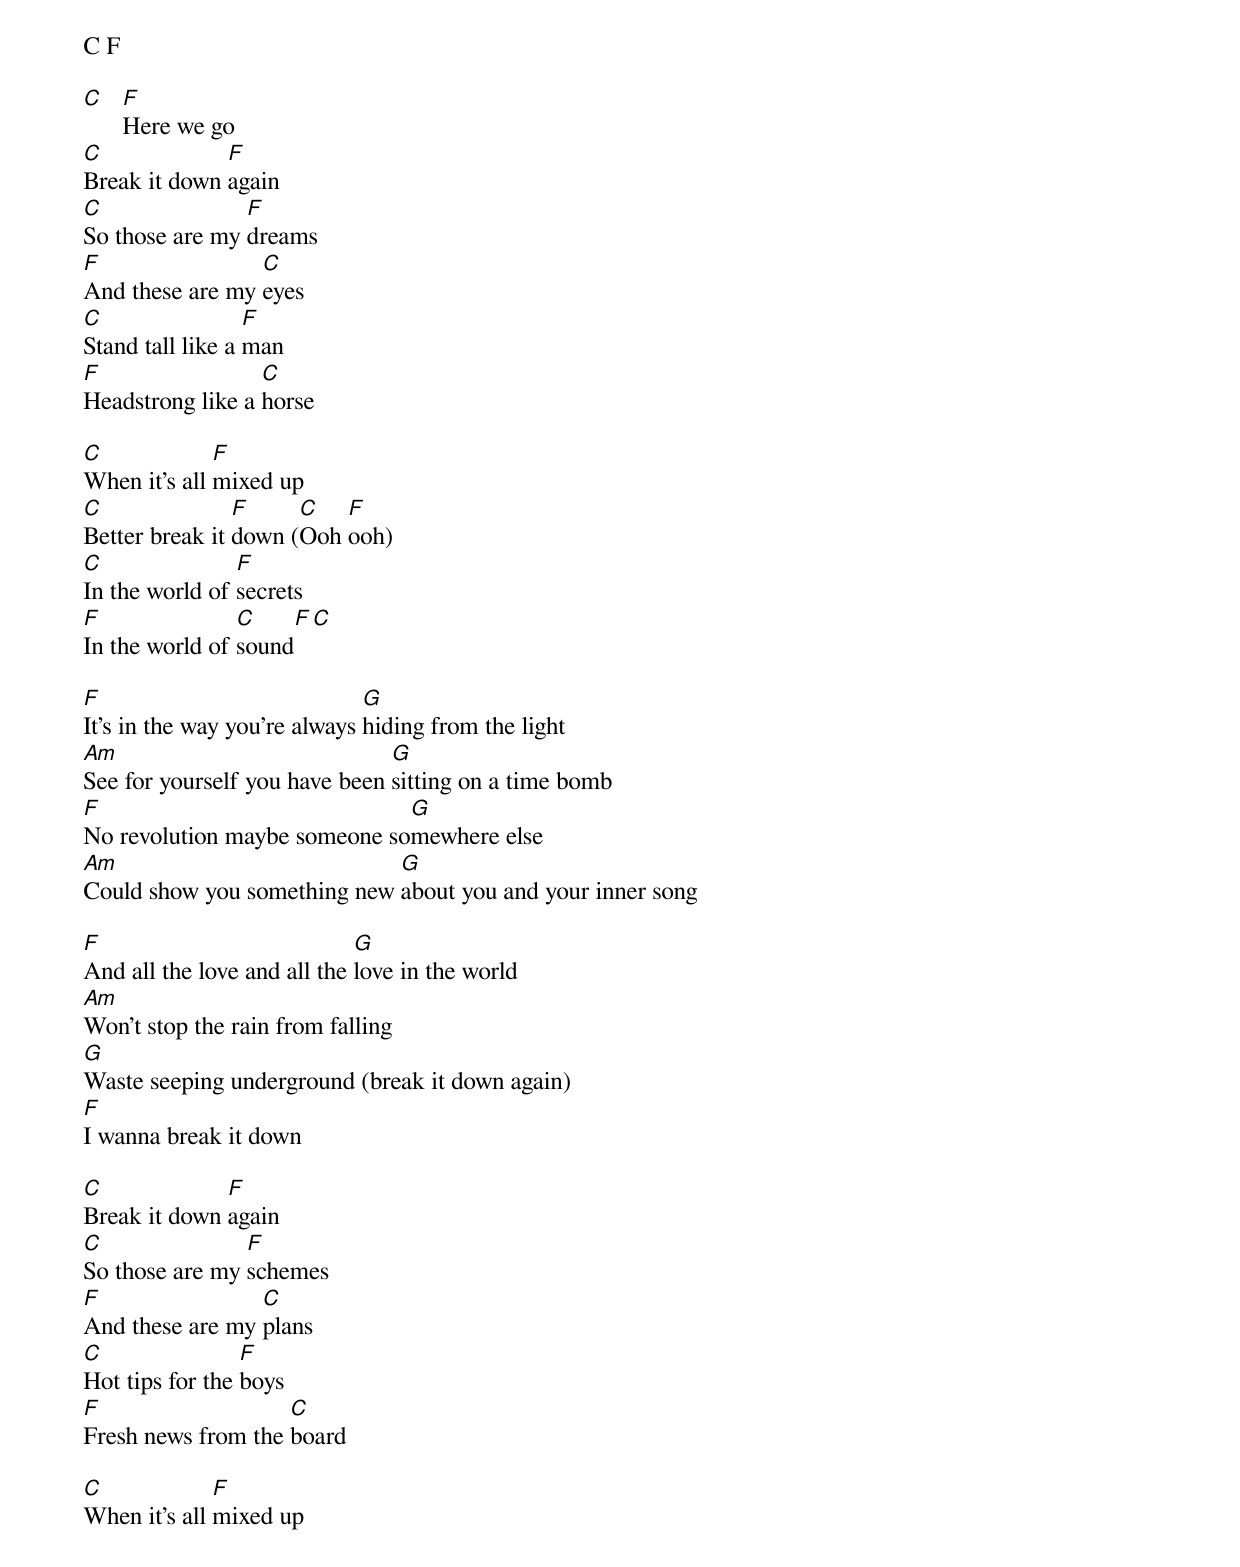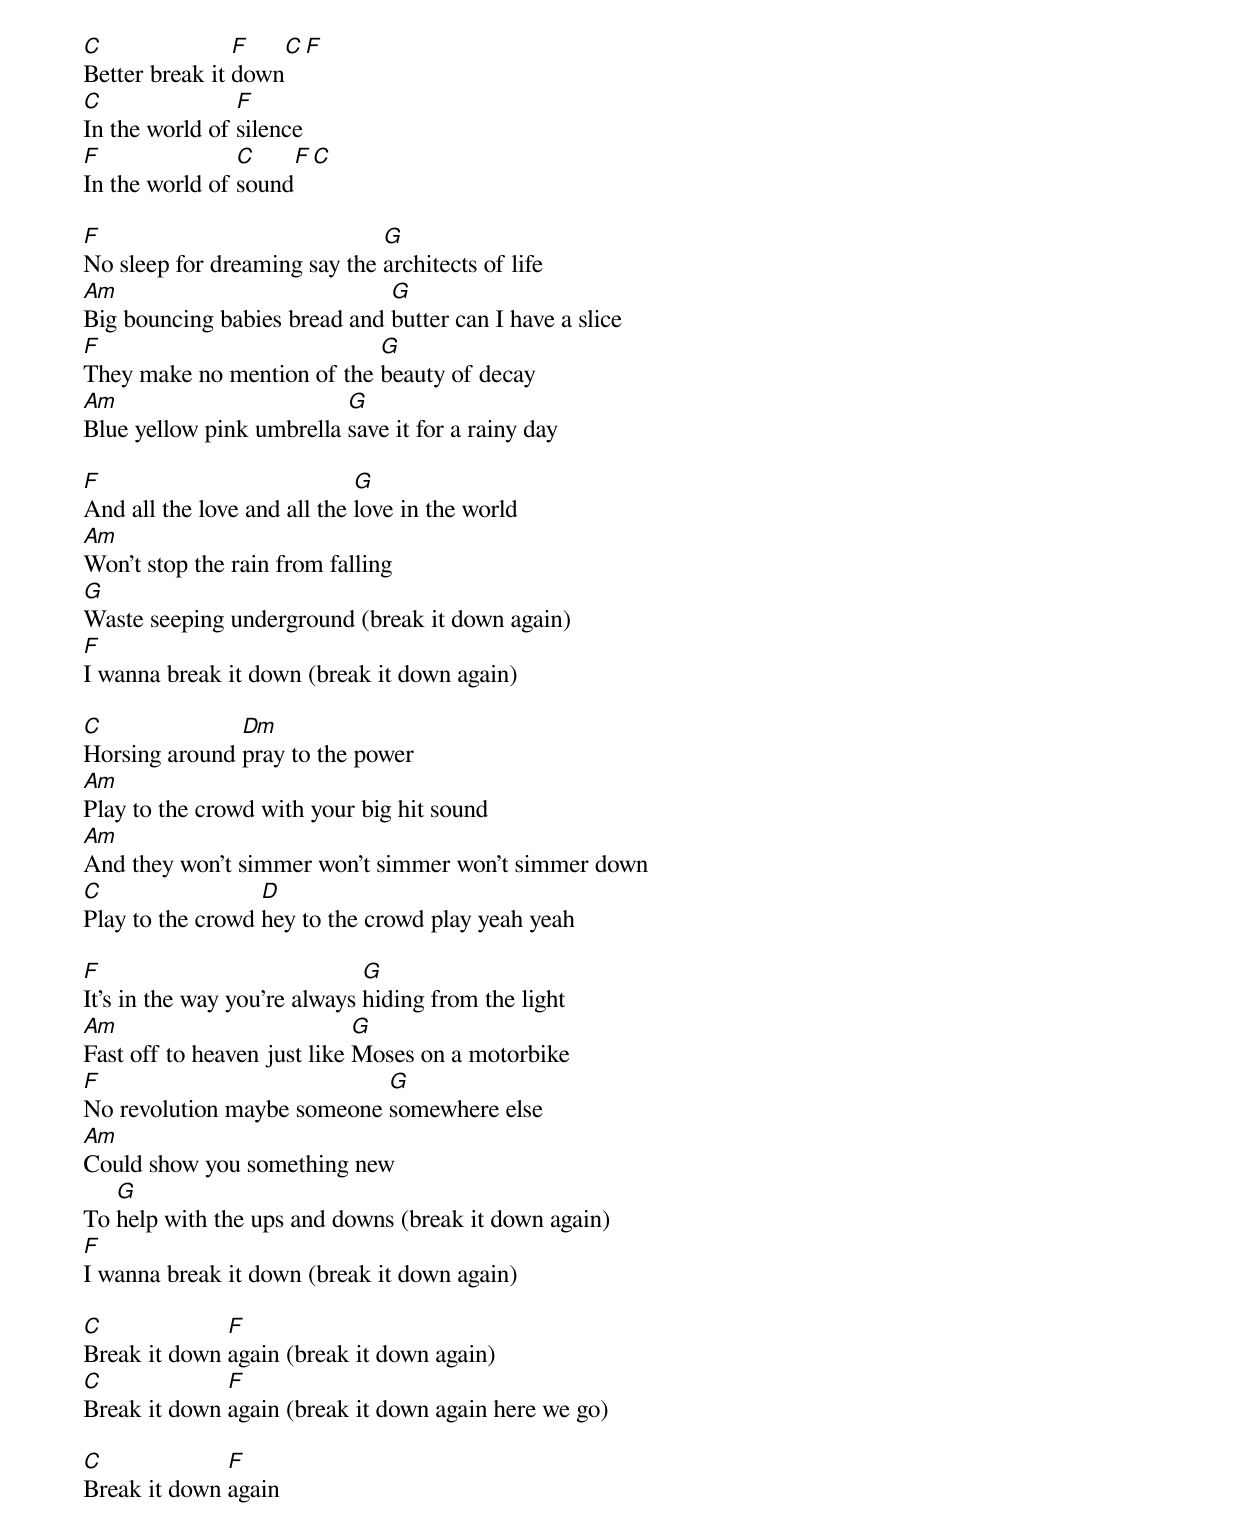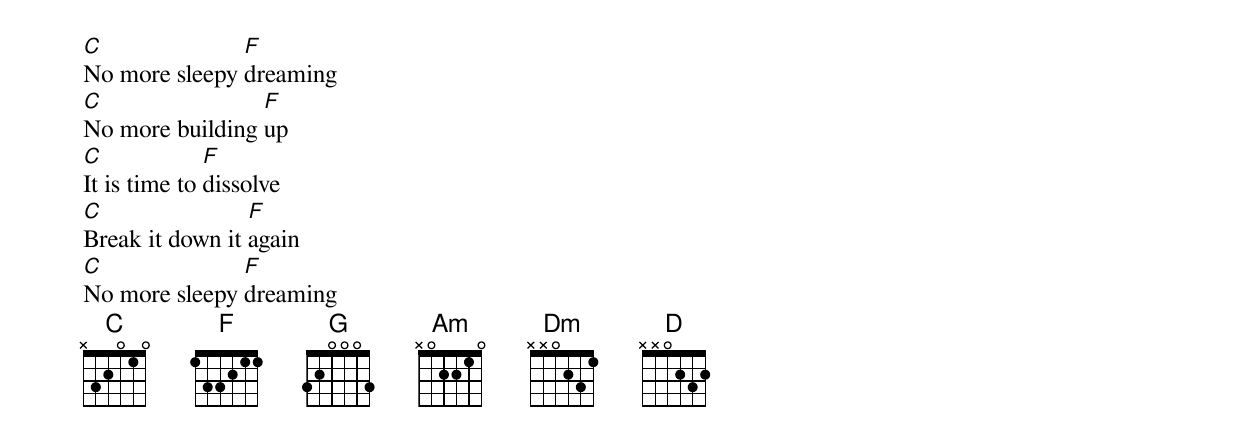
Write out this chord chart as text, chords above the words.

C F

C  F
   Here we go
C             F
Break it down again
C               F
So those are my dreams
F                C
And these are my eyes
C                 F
Stand tall like a man
F                 C
Headstrong like a horse

C             F
When it's all mixed up
C               F     C   F
Better break it down (Ooh ooh)
C               F
In the world of secrets
F               C     F   C
In the world of sound

F                             G
It's in the way you're always hiding from the light
Am                             G
See for yourself you have been sitting on a time bomb
F                             G
No revolution maybe someone somewhere else
Am                           G
Could show you something new about you and your inner song

F                            G
And all the love and all the love in the world
Am
Won't stop the rain from falling
G
Waste seeping underground (break it down again)
F
I wanna break it down

C             F
Break it down again
C               F
So those are my schemes
F                C
And these are my plans
C                F
Hot tips for the boys
F                   C
Fresh news from the board

C             F
When it's all mixed up
C               F     C   F
Better break it down
C               F
In the world of silence
F               C     F   C
In the world of sound

F                             G
No sleep for dreaming say the architects of life
Am                            G
Big bouncing babies bread and butter can I have a slice
F                           G
They make no mention of the beauty of decay
Am                        G
Blue yellow pink umbrella save it for a rainy day

F                            G
And all the love and all the love in the world
Am
Won't stop the rain from falling
G
Waste seeping underground (break it down again)
F
I wanna break it down (break it down again)

C              Dm
Horsing around pray to the power
Am
Play to the crowd with your big hit sound
Am
And they won't simmer won't simmer won't simmer down
C                 D
Play to the crowd hey to the crowd play yeah yeah

F                             G
It's in the way you're always hiding from the light
Am                           G
Fast off to heaven just like Moses on a motorbike
F                           G
No revolution maybe someone somewhere else
Am
Could show you something new
   G
To help with the ups and downs (break it down again)
F
I wanna break it down (break it down again)

C             F
Break it down again (break it down again)
C             F
Break it down again (break it down again here we go)

C             F
Break it down again
C              F
No more sleepy dreaming
C                F
No more building up
C             F
It is time to dissolve
C                F
Break it down it again
C              F
No more sleepy dreaming
